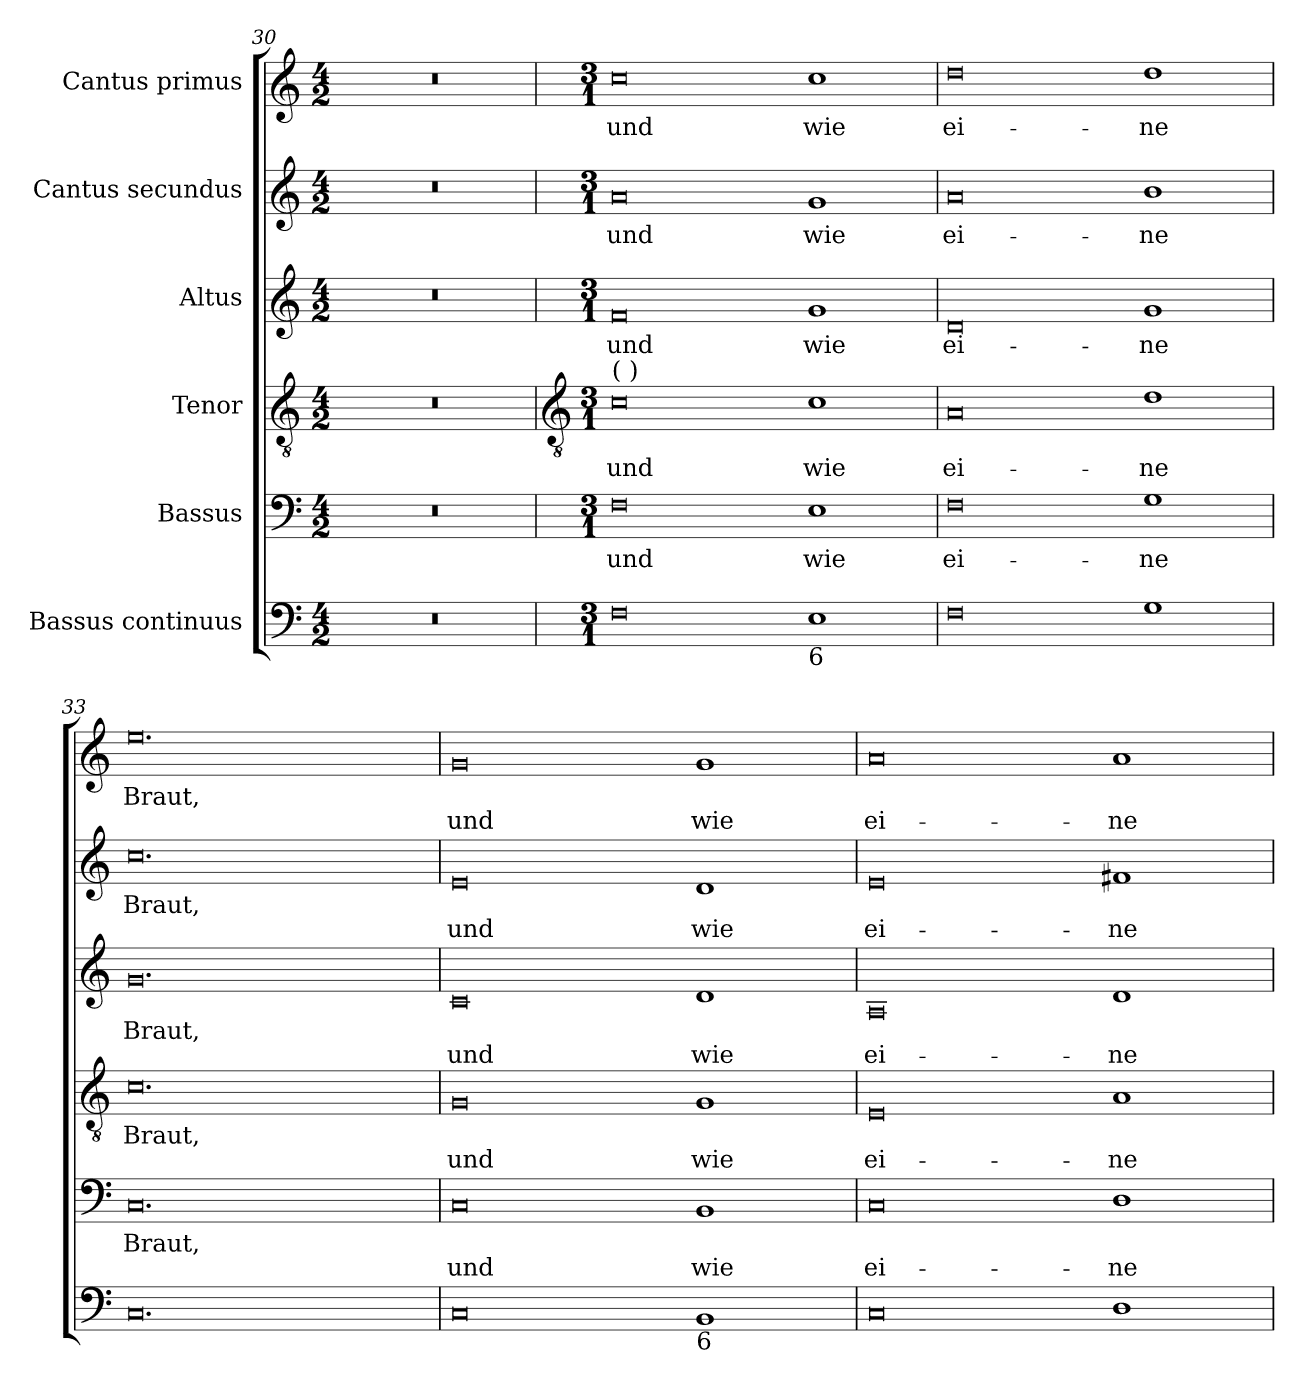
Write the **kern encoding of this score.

**kern	**kern	**text	**text	**kern	**text	**text	**kern	**text	**text	**kern	**text	**text	**kern	**text	**text
*part6	*part5	*part5	*part5	*part4	*part4	*part4	*part3	*part3	*part3	*part2	*part2	*part2	*part1	*part1	*part1
*staff6	*staff5	*staff5	*staff5	*staff4	*staff4	*staff4	*staff3	*staff3	*staff3	*staff2	*staff2	*staff2	*staff1	*staff1	*staff1
*I"Bassus continuus	*I"Bassus	*	*	*I"Tenor	*	*	*I"Altus	*	*	*I"Cantus secundus	*	*	*I"Cantus primus	*	*
*clefF4	*clefF4	*	*	*clefGv2	*	*	*clefG2	*	*	*clefG2	*	*	*clefG2	*	*
*k[]	*k[]	*	*	*k[]	*	*	*k[]	*	*	*k[]	*	*	*k[]	*	*
*C:	*C:	*	*	*C:	*	*	*C:	*	*	*C:	*	*	*C:	*	*
*M4/2	*M4/2	*	*	*M4/2	*	*	*M4/2	*	*	*M4/2	*	*	*M4/2	*	*
=30	=30	=30	=30	=30	=30	=30	=30	=30	=30	=30	=30	=30	=30	=30	=30
0r	0r	.	.	0r	.	.	0r	.	.	0r	.	.	0r	.	.
!!LO:LB:g=z
=31	=31	=31	=31	=31	=31	=31	=31	=31	=31	=31	=31	=31	=31	=31	=31
*	*	*	*	*clefGv2	*	*	*	*	*	*	*	*	*	*	*
*M3/1	*M3/1	*	*	*M3/1	*	*	*M3/1	*	*	*M3/1	*	*	*M3/1	*	*
!	!	!	!	!LO:TX:a:t=(  )	!	!	!	!	!	!	!	!	!	!	!
!	!	!LO:LY:b	!	!	!LO:LY:b	!	!	!LO:LY:b	!	!	!LO:LY:b	!	!	!LO:LY:b	!
0F	0F	und	.	0c	und	.	0f	und	.	0a	und	.	0cc	und	.
!LO:TX:b:t=6	!	!	!	!	!	!	!	!	!	!	!	!	!	!	!
!	!	!LO:LY:b	!	!	!LO:LY:b	!	!	!LO:LY:b	!	!	!LO:LY:b	!	!	!LO:LY:b	!
1E	1E	wie	.	1c	wie	.	1g	wie	.	1g	wie	.	1cc	wie	.
=32	=32	=32	=32	=32	=32	=32	=32	=32	=32	=32	=32	=32	=32	=32	=32
!	!	!LO:LY:b	!	!	!LO:LY:b	!	!	!LO:LY:b	!	!	!LO:LY:b	!	!	!LO:LY:b	!
0F	0F	ei-	.	0A	ei-	.	0d	ei-	.	0a	ei-	.	0dd	ei-	.
!	!	!LO:LY:b	!	!	!LO:LY:b	!	!	!LO:LY:b	!	!	!LO:LY:b	!	!	!LO:LY:b	!
1G	1G	-ne	.	1d	-ne	.	1g	-ne	.	1b	-ne	.	1dd	-ne	.
=33	=33	=33	=33	=33	=33	=33	=33	=33	=33	=33	=33	=33	=33	=33	=33
!	!	!LO:LY:b	!	!	!LO:LY:b	!	!	!LO:LY:b	!	!	!LO:LY:b	!	!	!LO:LY:b	!
0.C	0.C	Braut,	.	0.c	Braut,	.	0.g	Braut,	.	0.cc	Braut,	.	0.ee	Braut,	.
=34	=34	=34	=34	=34	=34	=34	=34	=34	=34	=34	=34	=34	=34	=34	=34
!	!	!	!LO:LY:b	!	!	!LO:LY:b	!	!	!LO:LY:b	!	!	!LO:LY:b	!	!	!LO:LY:b
0C	0C	.	und	0G	.	und	0c	.	und	0e	.	und	0g	.	und
!LO:TX:b:t=6	!	!	!	!	!	!	!	!	!	!	!	!	!	!	!
!	!	!	!LO:LY:b	!	!	!LO:LY:b	!	!	!LO:LY:b	!	!	!LO:LY:b	!	!	!LO:LY:b
1BB	1BB	.	wie	1G	.	wie	1d	.	wie	1d	.	wie	1g	.	wie
=35	=35	=35	=35	=35	=35	=35	=35	=35	=35	=35	=35	=35	=35	=35	=35
!	!	!	!LO:LY:b	!	!	!LO:LY:b	!	!	!LO:LY:b	!	!	!LO:LY:b	!	!	!LO:LY:b
0C	0C	.	ei-	0E	.	ei-	0A	.	ei-	0e	.	ei-	0a	.	ei-
!	!	!	!LO:LY:b	!	!	!LO:LY:b	!	!	!LO:LY:b	!	!	!LO:LY:b	!	!	!LO:LY:b
1D	1D	.	-ne	1A	.	-ne	1d	.	-ne	1f#X	.	-ne	1a	.	-ne
=	=	=	=	=	=	=	=	=	=	=	=	=	=	=	=
*-	*-	*-	*-	*-	*-	*-	*-	*-	*-	*-	*-	*-	*-	*-	*-
